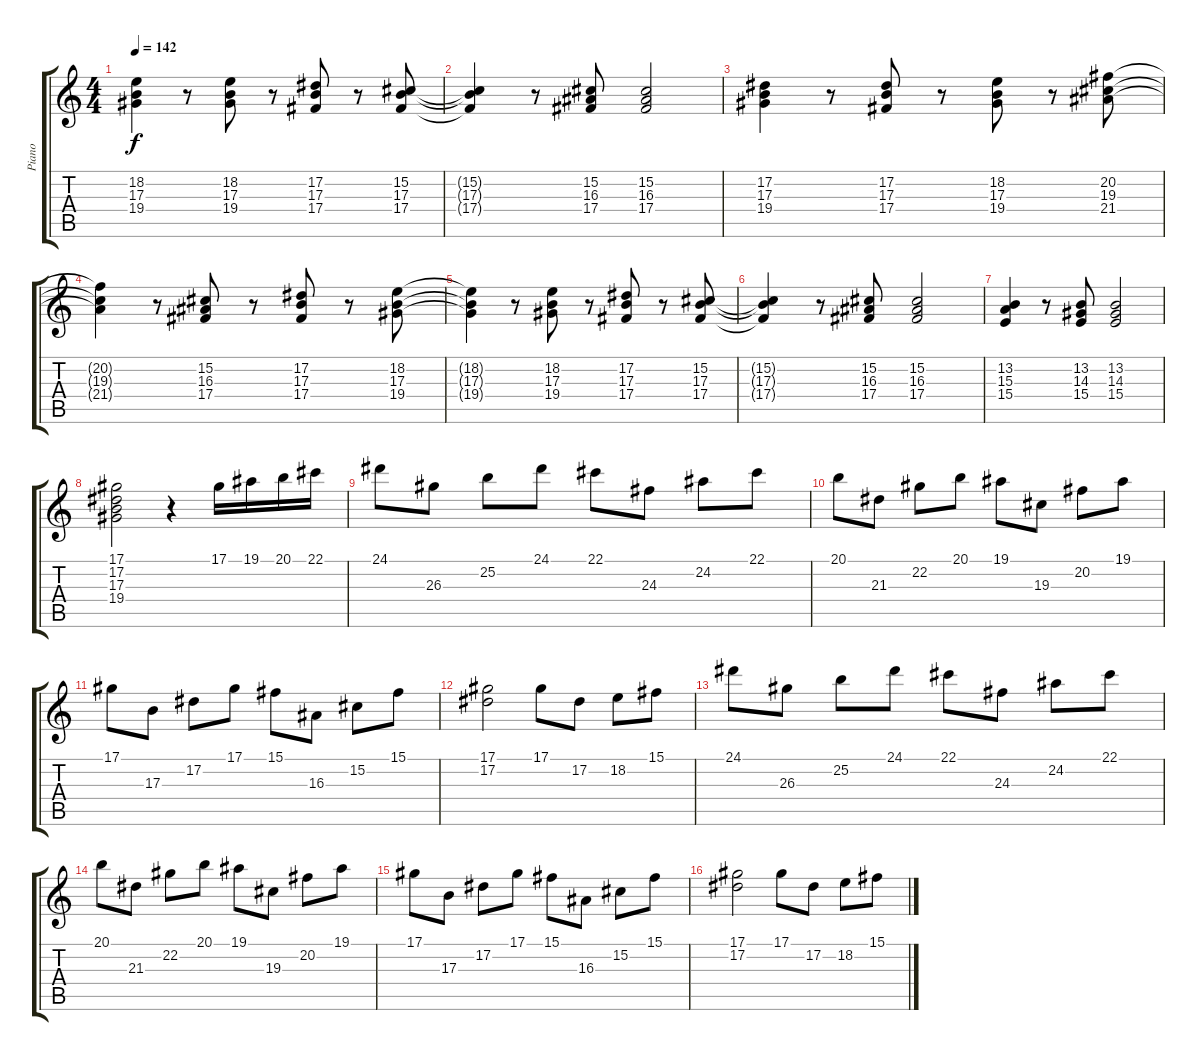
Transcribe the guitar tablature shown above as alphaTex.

\track ("Piano" "Piano") {instrument acousticgrandpiano}
\staff {score tabs}
\tuning (Eb4 Bb3 Gb3 Db3 Ab2 Eb2) {hide}
\ts (4 4)
\tempo 142
\clef g2
\ks c
(18.2{t} 17.3{t} 19.4{t}).4{dy f} r.8 (18.2 17.3 19.4).8 r.8 (17.2 17.3 17.4).8 r.8 (15.2 17.3 17.4).8 |
(15.2{t} 17.3{t} 17.4{t}).4 r.8 (15.2 16.3 17.4).8 (15.2 16.3 17.4).2 |
(17.2 17.3 19.4).4 r.8 (17.2 17.3 17.4).8 r.8 (18.2 17.3 19.4).8 r.8 (20.2 19.3 21.4).8 |
(20.2{t} 19.3{t} 21.4{t}).4 r.8 (15.2 16.3 17.4).8 r.8 (17.2 17.3 17.4).8 r.8 (18.2 17.3 19.4).8 |
(18.2{t} 17.3{t} 19.4{t}).4 r.8 (18.2 17.3 19.4).8 r.8 (17.2 17.3 17.4).8 r.8 (15.2 17.3 17.4).8 |
(15.2{t} 17.3{t} 17.4{t}).4 r.8 (15.2 16.3 17.4).8 (15.2 16.3 17.4).2 |
(13.2 15.3 15.4).4 r.8 (13.2 14.3 15.4).8 (13.2 14.3 15.4).2 |
(17.1 17.2 17.3 19.4).2 r.4 17.1.16 19.1.16 20.1.16 22.1.16 |
\section ("" "")
24.1.8 26.3.8 25.2.8 24.1.8 22.1.8 24.3.8 24.2.8 22.1.8 |
20.1.8 21.3.8 22.2.8 20.1.8 19.1.8 19.3.8 20.2.8 19.1.8 |
17.1.8 17.3.8 17.2.8 17.1.8 15.1.8 16.3.8 15.2.8 15.1.8 |
(17.1 17.2).2 17.1.8 17.2.8 18.2.8 15.1.8 |
24.1.8 26.3.8 25.2.8 24.1.8 22.1.8 24.3.8 24.2.8 22.1.8 |
20.1.8 21.3.8 22.2.8 20.1.8 19.1.8 19.3.8 20.2.8 19.1.8 |
17.1.8 17.3.8 17.2.8 17.1.8 15.1.8 16.3.8 15.2.8 15.1.8 |
(17.1 17.2).2 17.1.8 17.2.8 18.2.8 15.1.8
